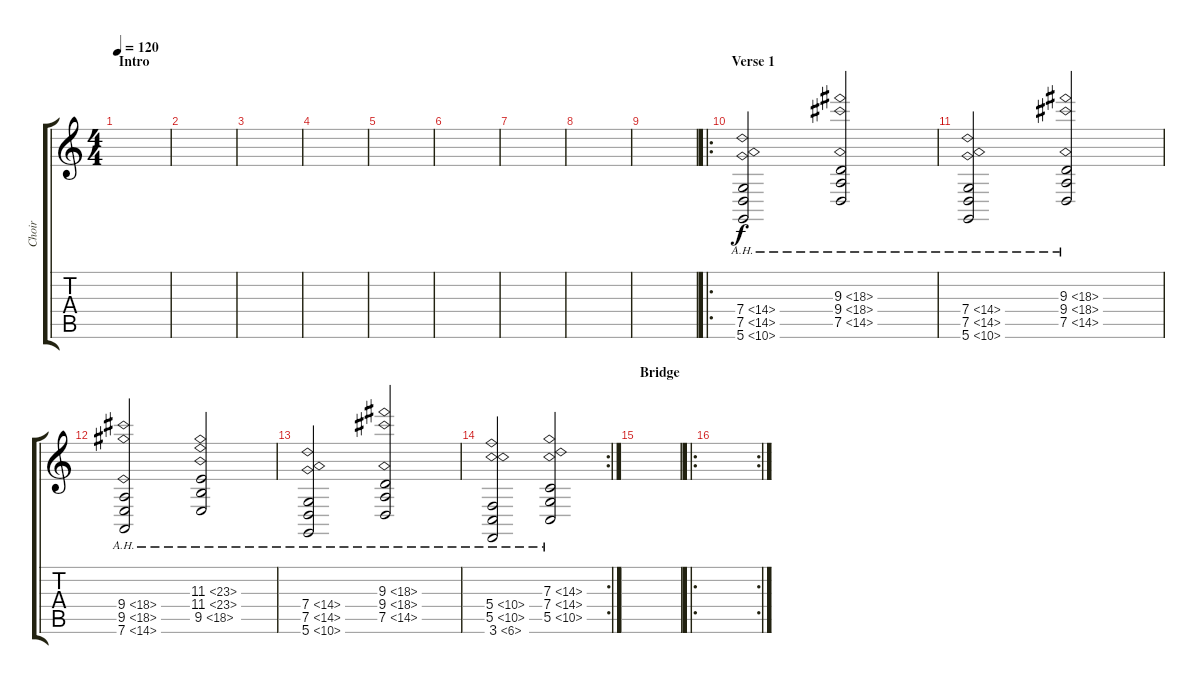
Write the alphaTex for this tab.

\track ("Choir" "Choir") {instrument choiraahs}
\staff {score tabs}
\tuning (D4 A3 F3 C3 G2 D2) {hide}
\ts (4 4)
\section ("" "Intro")
\tempo 120
\clef g2
\ks c
|
|
|
|
|
|
|
|
|
\ro
\section ("" "Verse 1")
(7.4{ah 7} 7.5{ah 7} 5.6{ah 5}).2 (9.3{ah 9} 9.4{ah 9} 7.5{ah 7}).2 |
(7.4{ah 7} 7.5{ah 7} 5.6{ah 5}).2 (9.3{ah 9} 9.4{ah 9} 7.5{ah 7}).2 |
(9.4{ah 9} 9.5{ah 9} 7.6{ah 7}).2 (11.3{ah 12} 11.4{ah 12} 9.5{ah 9}).2 |
(7.4{ah 7} 7.5{ah 7} 5.6{ah 5}).2 (9.3{ah 9} 9.4{ah 9} 7.5{ah 7}).2 |
\rc 2
(5.4{ah 5} 5.5{ah 5} 3.6{ah 3}).2 (7.3{ah 7} 7.4{ah 7} 5.5{ah 5}).2 |
\section ("" "Bridge")
|
\ro
\rc 2
